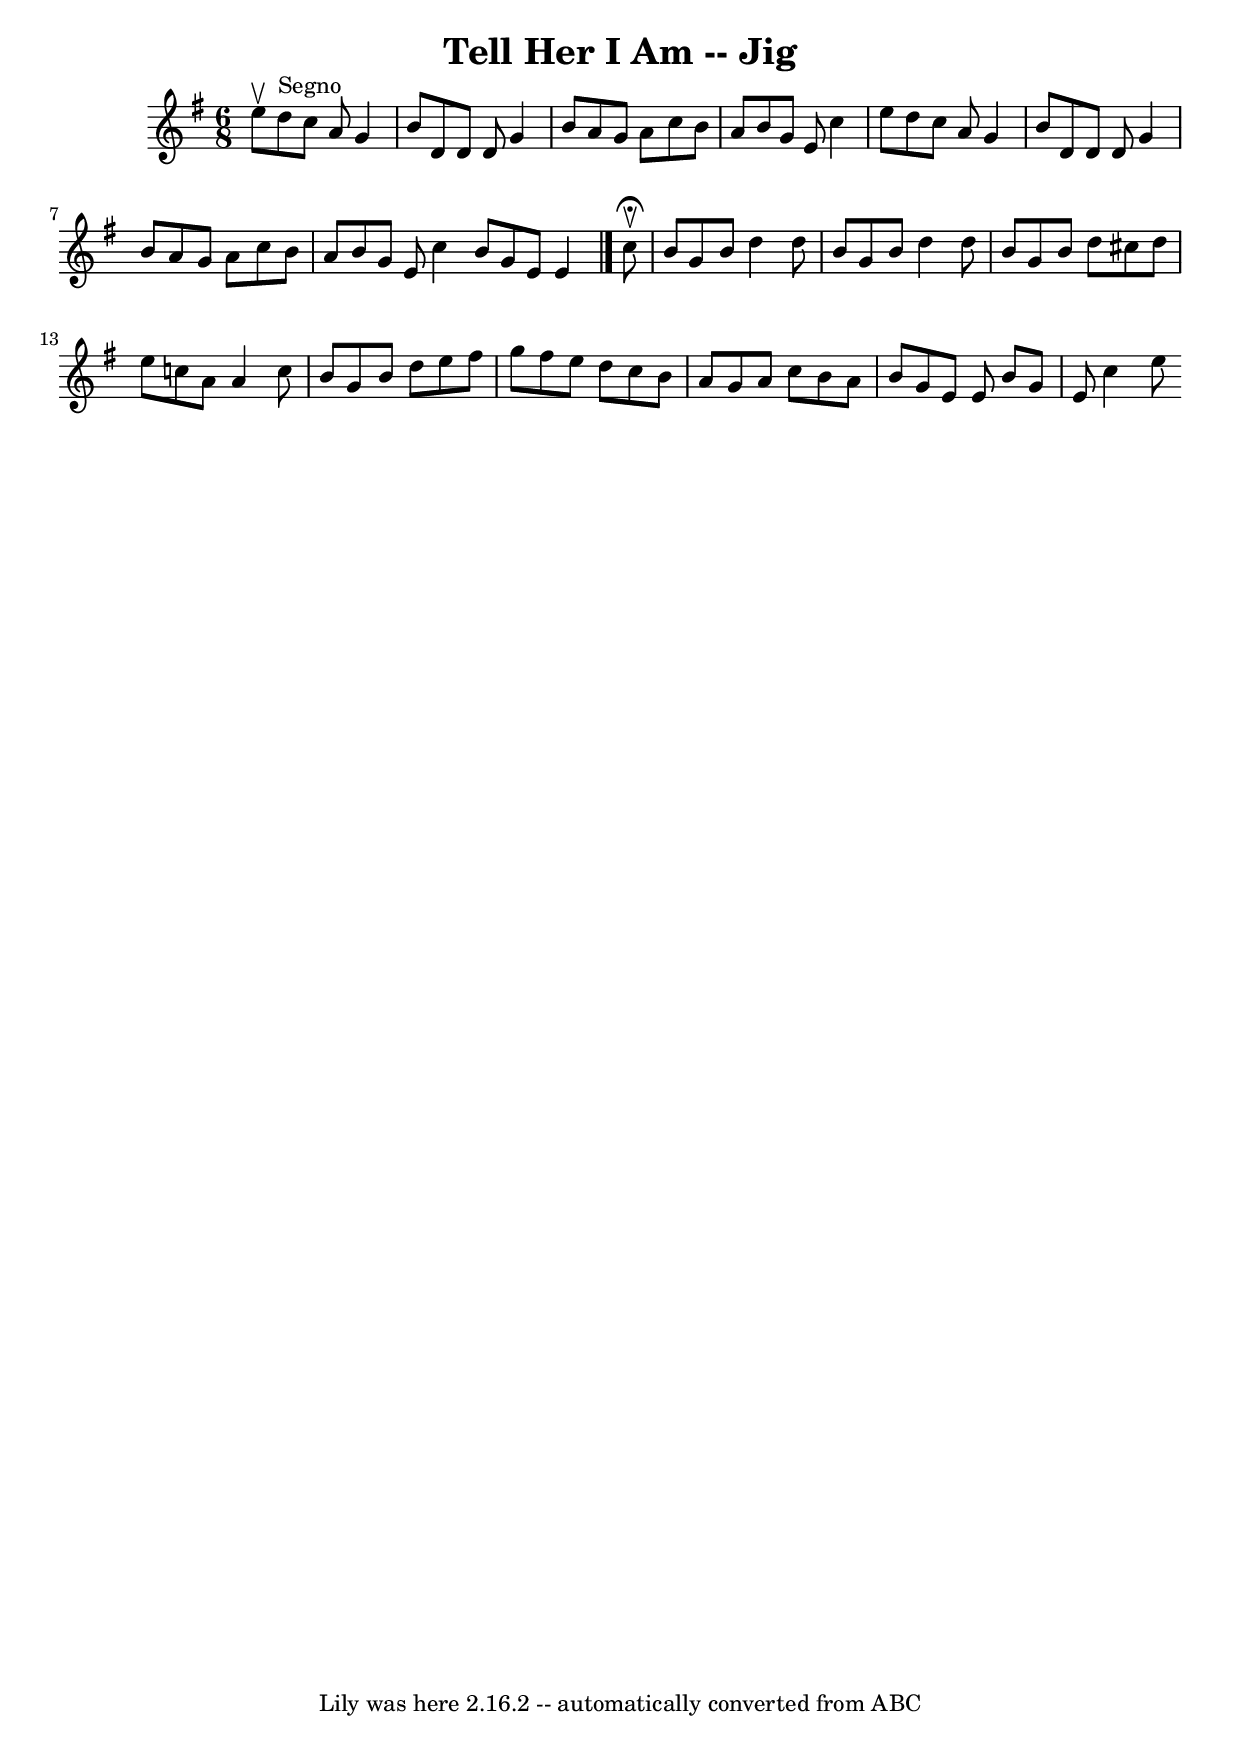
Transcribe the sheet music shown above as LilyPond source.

\version "2.16.2"
\include "Mammoth.ily"
\header {
  %% book = "Ryan's Mammoth Collection"
 crossRefNumber = "1"
 footnotes = "\\\\85 436"
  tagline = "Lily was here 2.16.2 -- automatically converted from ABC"
  title = "Tell Her I Am -- Jig"

}
voicedefault =  {


  \time 6/8 
  \key g \major e''8^\upbow    |
 d''8^"Segno" c''8 a'8 g'4 b'8     |
 d'8 d'8 d'8 g'4 b'8    |
 a'8 g'8 a'8 c''8 b'8 a'8     |
 b'8 g'8 e'8 c''4 e''8     |
 d''8 c''8 a'8 g'4 b'8    |
 d'8 d'8 d'8 g'4 b'8     |
 a'8 g'8 a'8 c''8 b'8 a'8   |
 b'8 g'8 e'8 c''4  \bar ":|" b'8 g'8 e'8 e'4       \bar "|." c''8^\fermata^\upbow  |
 b'8 g'8 b'8 d''4 d''8     |
 b'8 g'8 b'8 d''4 d''8    |
 b'8 g'8 b'8 d''8 cis''8 d''8     |
 e''8 c''!8 a'8 a'4 c''8     |
 b'8 g'8 b'8 d''8 e''8 fis''8    |
 g''8 fis''8 e''8 d''8 c''8 b'8     |
 a'8 g'8 a'8 c''8 b'8 a'8     |
 b'8 g'8 e'8 e'8  \bar ":|" b'8 g'8 e'8 c''4 e''8      \bar " |."   

}

\score{
  <<

    \context Staff="default"
    {
      \voicedefault 
      
    }

  >>
  \layout {
    
  }
  \midi {
  }

}
